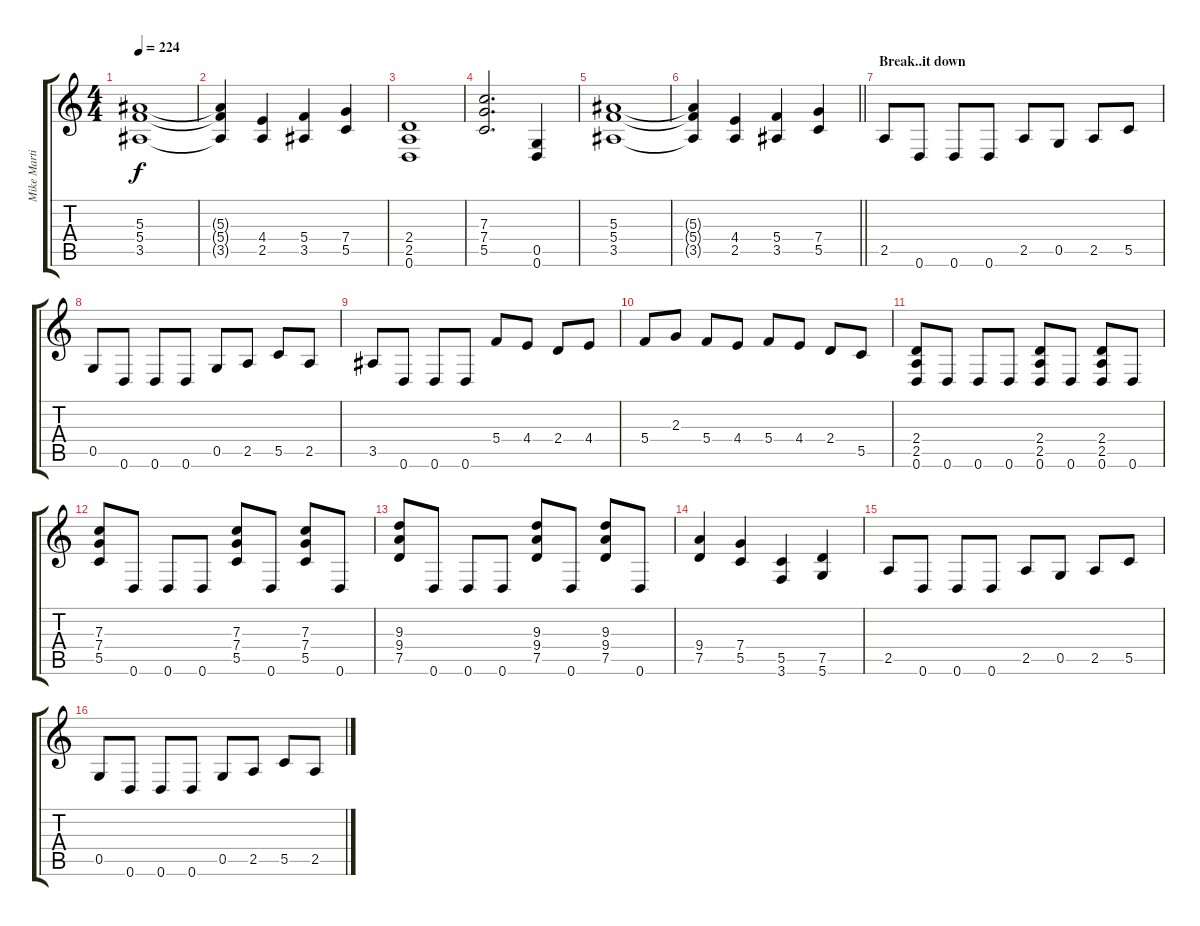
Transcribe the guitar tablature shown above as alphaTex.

\track ("Mike Martin" "Mike Marti") {instrument distortionguitar}
\staff {score tabs}
\tuning (D4 A3 F3 C3 G2 D2) {hide}
\ts (4 4)
\tempo 224
\clef g2
\ks c
(5.3 5.4 3.5).1{dy f} |
(5.3{t} 5.4{t} 3.5{t}).4 (4.4 2.5).4 (5.4 3.5).4 (7.4 5.5).4 |
(2.4 2.5 0.6).1 |
(7.3 7.4 5.5).2{d} (0.5 0.6).4 |
(5.3 5.4 3.5).1 |
\barLineRight lightlight
(5.3{t} 5.4{t} 3.5{t}).4 (4.4 2.5).4 (5.4 3.5).4 (7.4 5.5).4 |
\section ("" "Break..it down")
2.5.8 0.6.8 0.6.8 0.6.8 2.5.8 0.5.8 2.5.8 5.5.8 |
0.5.8 0.6.8 0.6.8 0.6.8 0.5.8 2.5.8 5.5.8 2.5.8 |
3.5.8 0.6.8 0.6.8 0.6.8 5.4.8 4.4.8 2.4.8 4.4.8 |
5.4.8 2.3.8 5.4.8 4.4.8 5.4.8 4.4.8 2.4.8 5.5.8 |
(2.4 2.5 0.6).8 0.6.8 0.6.8 0.6.8 (2.4 2.5 0.6).8 0.6.8 (2.4 2.5 0.6).8 0.6.8 |
(7.3 7.4 5.5).8 0.6.8 0.6.8 0.6.8 (7.3 7.4 5.5).8 0.6.8 (7.3 7.4 5.5).8 0.6.8 |
(9.3 9.4 7.5).8 0.6.8 0.6.8 0.6.8 (9.3 9.4 7.5).8 0.6.8 (9.3 9.4 7.5).8 0.6.8 |
(9.4 7.5).4 (7.4 5.5).4 (5.5 3.6).4 (7.5 5.6).4 |
2.5.8 0.6.8 0.6.8 0.6.8 2.5.8 0.5.8 2.5.8 5.5.8 |
0.5.8 0.6.8 0.6.8 0.6.8 0.5.8 2.5.8 5.5.8 2.5.8
